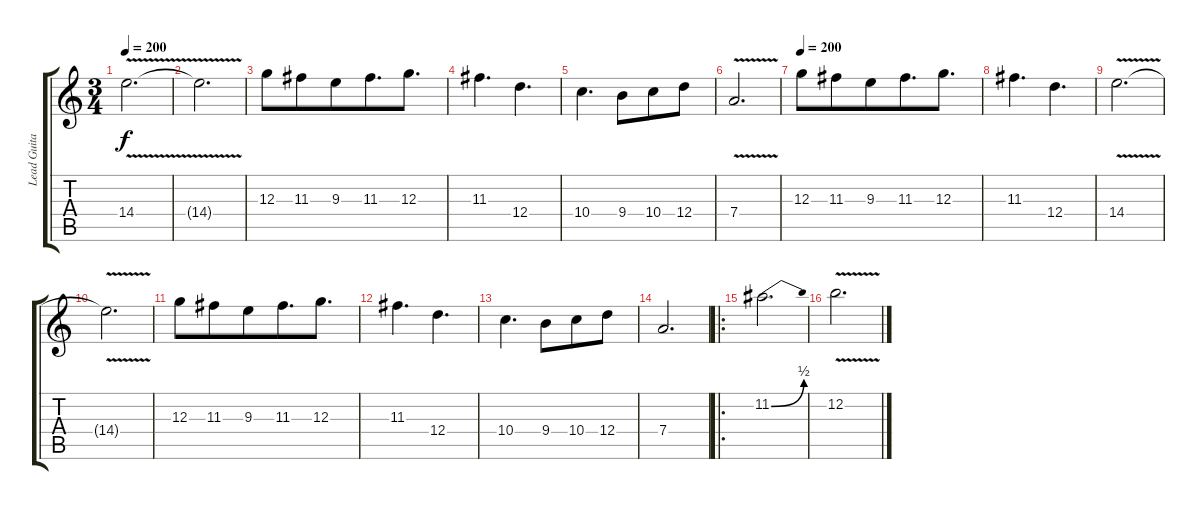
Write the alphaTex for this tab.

\track ("Lead Guitar" "Lead Guita") {instrument overdrivenguitar}
\staff {score tabs}
\tuning (E4 B3 G3 D3 A2 E2) {hide}
\ts (3 4)
\tempo 200
\clef g2
\ks c
14.4{v}.2{d dy f} |
14.4{t}.2{d} |
12.3.8 11.3.8{beam merge} 9.3.8 11.3.8{d beam merge} 12.3.8{d} |
11.3.4{d} 12.4.4{d} |
10.4.4{d} 9.4.8{beam merge} 10.4.8 12.4.8 |
7.4{v}.2{d} |
\tempo 200
12.3.8 11.3.8{beam merge} 9.3.8 11.3.8{d beam merge} 12.3.8{d} |
11.3.4{d} 12.4.4{d} |
14.4{v}.2{d} |
14.4{v t}.2{d} |
12.3.8 11.3.8{beam merge} 9.3.8 11.3.8{d beam merge} 12.3.8{d} |
11.3.4{d} 12.4.4{d} |
10.4.4{d} 9.4.8{beam merge} 10.4.8 12.4.8 |
7.4.2{d} |
\ro
11.2{be (bend 0 0 60 2)}.2{d} |
12.2{v}.2{d}
